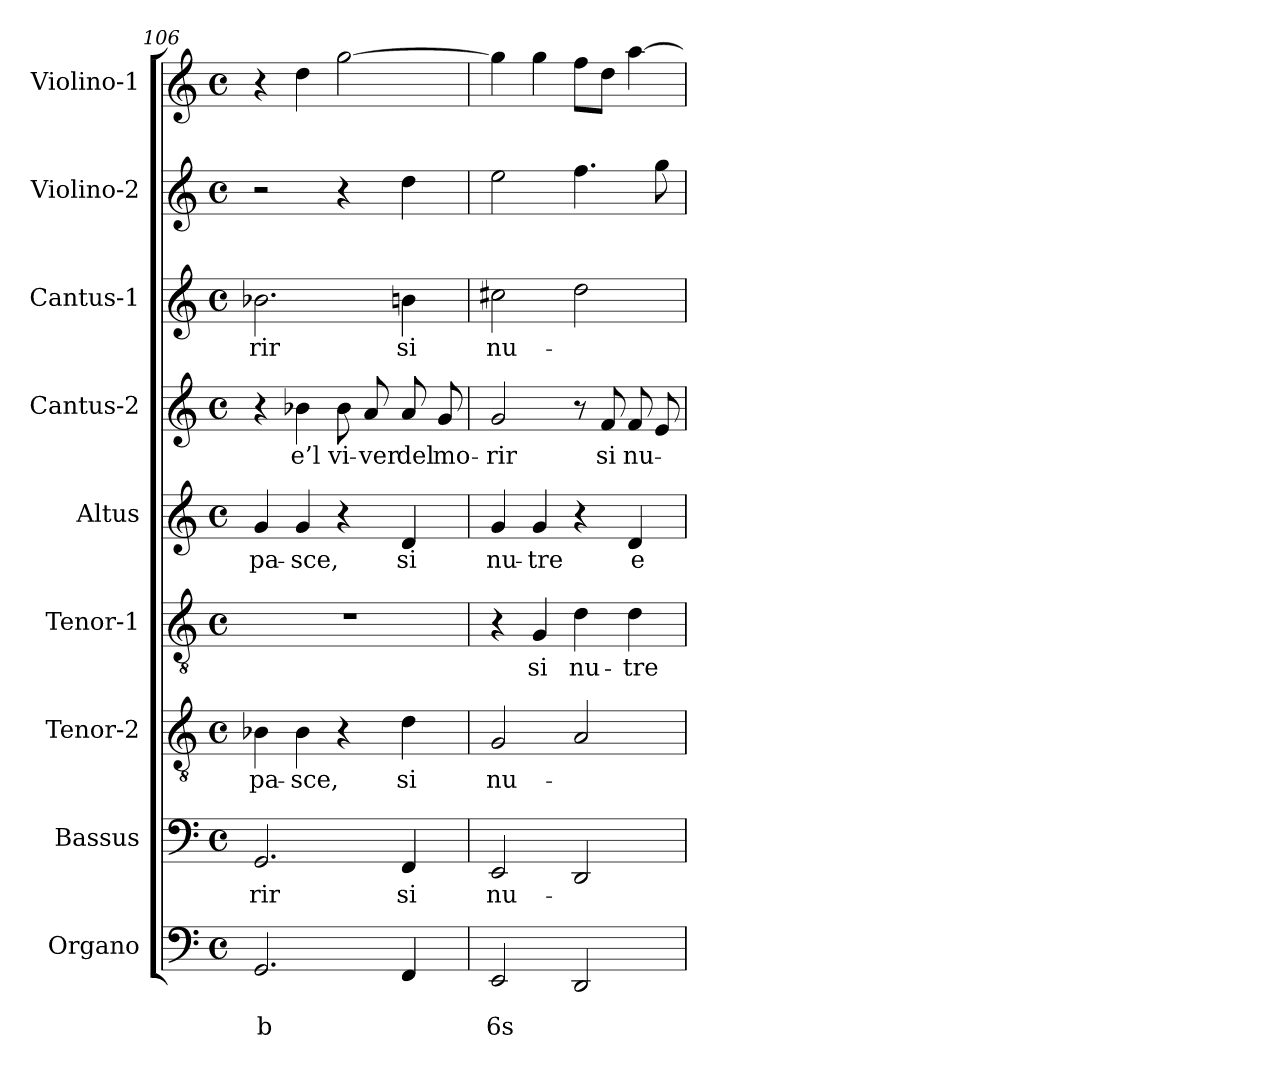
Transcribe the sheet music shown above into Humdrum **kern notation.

**kern	**text	**text	**kern	**text	**kern	**text	**kern	**text	**kern	**text	**kern	**text	**kern	**text	**kern	**kern
*part9	*part9	*part9	*part8	*part8	*part7	*part7	*part6	*part6	*part5	*part5	*part4	*part4	*part3	*part3	*part2	*part1
*staff9	*staff9	*staff9	*staff8	*staff8	*staff7	*staff7	*staff6	*staff6	*staff5	*staff5	*staff4	*staff4	*staff3	*staff3	*staff2	*staff1
*I"Organo	*	*	*I"Bassus	*	*I"Tenor-2	*	*I"Tenor-1	*	*I"Altus	*	*I"Cantus-2	*	*I"Cantus-1	*	*I"Violino-2	*I"Violino-1
*I'Og	*	*	*I'B	*	*I'T2	*	*I'T1	*	*I'A	*	*I'C2	*	*I'C1	*	*I'V2	*I'V1
*clefF4	*	*	*clefF4	*	*clefGv2	*	*clefGv2	*	*clefG2	*	*clefG2	*	*clefG2	*	*clefG2	*clefG2
*k[]	*	*	*k[]	*	*k[]	*	*k[]	*	*k[]	*	*k[]	*	*k[]	*	*k[]	*k[]
*C:	*	*	*C:	*	*C:	*	*C:	*	*C:	*	*C:	*	*C:	*	*C:	*C:
*M4/4	*	*	*M4/4	*	*M4/4	*	*M4/4	*	*M4/4	*	*M4/4	*	*M4/4	*	*M4/4	*M4/4
*met(c)	*	*	*met(c)	*	*met(c)	*	*met(c)	*	*met(c)	*	*met(c)	*	*met(c)	*	*met(c)	*met(c)
=106	=106	=106	=106	=106	=106	=106	=106	=106	=106	=106	=106	=106	=106	=106	=106	=106
!	!	!LO:LY:b	!	!	!	!	!	!	!	!	!	!	!	!	!	!
!	!	!	!	!LO:LY:b	!	!	!	!	!	!	!	!	!	!	!	!
!	!	!	!	!	!	!LO:LY:b	!	!	!	!	!	!	!	!	!	!
!	!	!	!	!	!	!	!	!	!	!LO:LY:b	!	!	!	!	!	!
!	!	!	!	!	!	!	!	!	!	!	!	!	!	!LO:LY:b	!	!
2.GG/	.	b	2.GG/	-rir	4B-X\	-pa-	1r	.	4g/	-pa-	4r	.	2.b-X\	-rir	2r	4r
!	!	!	!	!	!	!LO:LY:b	!	!	!	!	!	!	!	!	!	!
!	!	!	!	!	!	!	!	!	!	!LO:LY:b	!	!	!	!	!	!
!	!	!	!	!	!	!	!	!	!	!	!	!LO:LY:b	!	!	!	!
.	.	.	.	.	4B-\	-sce,	.	.	4g/	-sce,	4b-X\	e’l	.	.	.	4dd\
!	!	!	!	!	!	!	!	!	!	!	!	!LO:LY:b	!	!	!	!
.	.	.	.	.	4r	.	.	.	4r	.	8b-\	vi-	.	.	4r	[2gg\
!	!	!	!	!	!	!	!	!	!	!	!	!LO:LY:b	!	!	!	!
.	.	.	.	.	.	.	.	.	.	.	8a/	-ver	.	.	.	.
!	!	!	!	!LO:LY:b	!	!	!	!	!	!	!	!	!	!	!	!
!	!	!	!	!	!	!LO:LY:b	!	!	!	!	!	!	!	!	!	!
!	!	!	!	!	!	!	!	!	!	!LO:LY:b	!	!	!	!	!	!
!	!	!	!	!	!	!	!	!	!	!	!	!LO:LY:b	!	!	!	!
!	!	!	!	!	!	!	!	!	!	!	!	!	!	!LO:LY:b	!	!
4FF/	.	.	4FF/	si	4d\	si	.	.	4d/	si	8a/	del	4bn\	si	4dd\	.
!	!	!	!	!	!	!	!	!	!	!	!	!LO:LY:b	!	!	!	!
.	.	.	.	.	.	.	.	.	.	.	8g/	mo-	.	.	.	.
=107	=107	=107	=107	=107	=107	=107	=107	=107	=107	=107	=107	=107	=107	=107	=107	=107
!	!	!LO:LY:b	!	!	!	!	!	!	!	!	!	!	!	!	!	!
!	!	!	!	!LO:LY:b	!	!	!	!	!	!	!	!	!	!	!	!
!	!	!	!	!	!	!LO:LY:b	!	!	!	!	!	!	!	!	!	!
!	!	!	!	!	!	!	!	!	!	!LO:LY:b	!	!	!	!	!	!
!	!	!	!	!	!	!	!	!	!	!	!	!LO:LY:b	!	!	!	!
!	!	!	!	!	!	!	!	!	!	!	!	!	!	!LO:LY:b	!	!
2EE/	.	6s	2EE/	nu-	2G/	nu-	4r	.	4g/	nu-	2g/	-rir	2cc#X\	nu-	2ee\	4gg\]
!	!	!	!	!	!	!	!	!LO:LY:b	!	!	!	!	!	!	!	!
!	!	!	!	!	!	!	!	!	!	!LO:LY:b	!	!	!	!	!	!
.	.	.	.	.	.	.	4G/	si	4g/	-tre	.	.	.	.	.	4gg\
!	!	!	!	!	!	!	!	!LO:LY:b	!	!	!	!	!	!	!	!
2DD/	.	.	2DD/	.	2A/	.	4d\	nu-	4r	.	8r	.	2dd\	.	4.ff\	8ff\L
!	!	!	!	!	!	!	!	!	!	!	!	!LO:LY:b	!	!	!	!
.	.	.	.	.	.	.	.	.	.	.	8f/	si	.	.	.	8dd\J
!	!	!	!	!	!	!	!	!LO:LY:b	!	!	!	!	!	!	!	!
!	!	!	!	!	!	!	!	!	!	!LO:LY:b	!	!	!	!	!	!
!	!	!	!	!	!	!	!	!	!	!	!	!LO:LY:b	!	!	!	!
.	.	.	.	.	.	.	4d\	-tre	4d/	e	8f/	nu-	.	.	.	[4aa\
.	.	.	.	.	.	.	.	.	.	.	8e/	.	.	.	8gg\	.
=	=	=	=	=	=	=	=	=	=	=	=	=	=	=	=	=
*-	*-	*-	*-	*-	*-	*-	*-	*-	*-	*-	*-	*-	*-	*-	*-	*-
